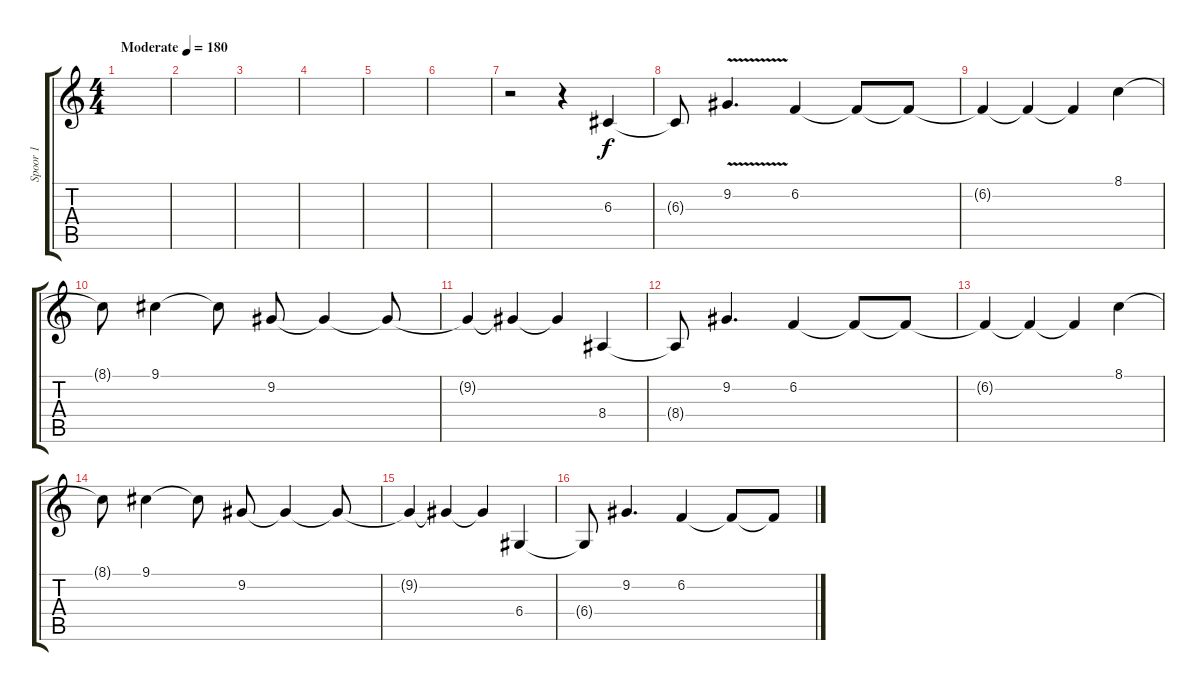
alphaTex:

\track ("Spoor 1" "Spoor 1") {instrument violin}
\staff {score tabs}
\tuning (E4 B3 G3 D3 A2 E2) {hide}
\ts (4 4)
\tempo (180 "Moderate")
\clef g2
\ks c
|
|
|
|
|
|
r.2 r.4 6.3.4 |
6.3{t}.8 9.2{v}.4{d} 6.2.4 6.2{t}.8 6.2{t}.8 |
6.2{t}.4 6.2{t}.4 6.2{t}.4 8.1.4 |
8.1{t}.8 9.1.4 9.1{t}.8 9.2.8 9.2{t}.4 9.2{t}.8 |
9.2{t}.4 9.2{t}.4 9.2{t}.4 8.4.4 |
8.4{t}.8 9.2.4{d} 6.2.4 6.2{t}.8 6.2{t}.8 |
6.2{t}.4 6.2{t}.4 6.2{t}.4 8.1.4 |
8.1{t}.8 9.1.4 9.1{t}.8 9.2.8 9.2{t}.4 9.2{t}.8 |
9.2{t}.4 9.2{t}.4 9.2{t}.4 6.4.4 |
6.4{t}.8 9.2.4{d} 6.2.4 6.2{t}.8 6.2{t}.8
